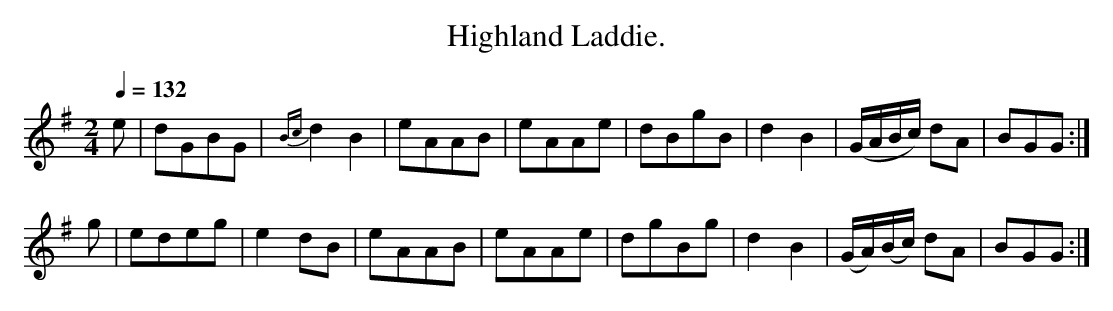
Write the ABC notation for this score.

X:1
T:Highland Laddie.
M:2/4
L:1/8
Q:1/4=132
K:G
e | dGBG | {Bc}d2 B2 | eAAB | eAAe | dBgB | d2B2 | (G/A/B/c/) dA | BGG :|
g | edeg | e2 dB | eAAB | eAAe | dgBg | d2B2 | (G/A/)(B/c/) dA | BGG :|
